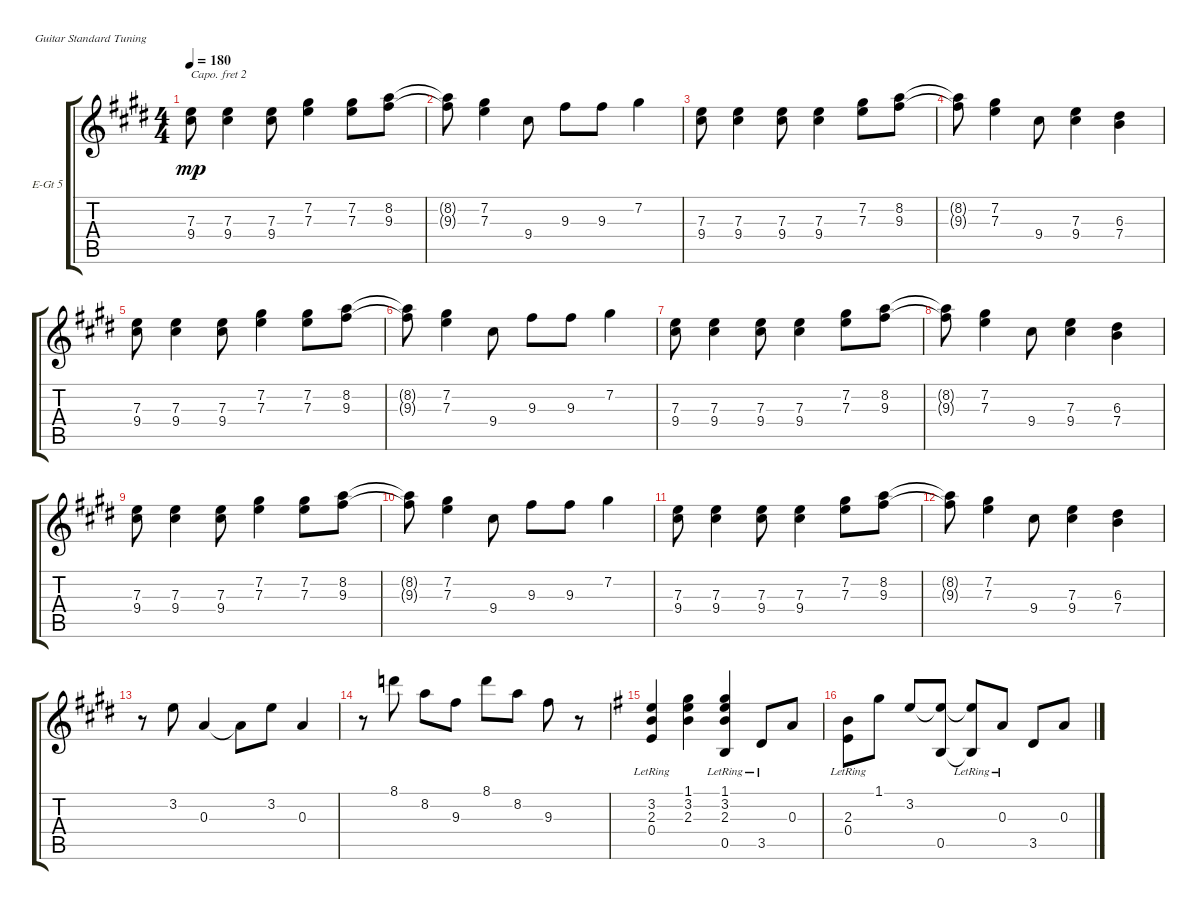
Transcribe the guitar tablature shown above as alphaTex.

\defaultSystemsLayout 4
\bracketExtendMode groupsimilarinstruments
\firstSystemTrackNameOrientation horizontal
\otherSystemsTrackNameOrientation horizontal
\track ("Electric Guitar 5" "E-Gt 5") {instrument electricguitarclean}
\staff {score tabs}
\capo 2
\tuning (E4 B3 G3 D3 A2 E2)
\ts (4 4)
\tempo 180
\clef g2
\ks c#minor
(9.4 7.3).8{dy mp} (7.3 9.4).4 (9.4 7.3).8 (7.3 7.2).4 (7.2 7.3).8 (9.3 8.2).8 |
(9.3{t} 8.2{t}).8 (7.2 7.3).4 9.4.8 9.3.8 9.3.8 7.2.4 |
(7.3 9.4).8 (9.4 7.3).4 (7.3 9.4).8 (9.4 7.3).4 (7.2 7.3).8 (9.3 8.2).8 |
(8.2{t} 9.3{t}).8 (7.3 7.2).4 9.4.8 (9.4 7.3).4 (6.3 7.4).4 |
(9.4 7.3).8 (7.3 9.4).4 (9.4 7.3).8 (7.3 7.2).4 (7.2 7.3).8 (9.3 8.2).8 |
(8.2{t} 9.3{t}).8 (7.3 7.2).4 9.4.8 9.3.8 9.3.8 7.2.4 |
(7.3 9.4).8 (9.4 7.3).4 (7.3 9.4).8 (9.4 7.3).4 (7.3 7.2).8 (8.2 9.3).8 |
(9.3{t} 8.2{t}).8 (7.2 7.3).4 9.4.8 (9.4 7.3).4 (6.3 7.4).4 |
(9.4 7.3).8 (7.3 9.4).4 (9.4 7.3).8 (7.3 7.2).4 (7.2 7.3).8 (9.3 8.2).8 |
(8.2{t} 9.3{t}).8 (7.3 7.2).4 9.4.8 9.3.8 9.3.8 7.2.4 |
(9.4 7.3).8 (7.3 9.4).4 (9.4 7.3).8 (7.3 9.4).4 (7.3 7.2).8 (8.2 9.3).8 |
(8.2{t} 9.3{t}).8 (7.3 7.2).4 9.4.8 (9.4 7.3).4 (7.4 6.3).4 |
r.8 3.2.8 0.3.4 0.3{t}.8 3.2.8 0.3.4 |
r.8 8.1.8 8.2.8 9.3.8 8.1.8 8.2.8 9.3.8 r.8 |
\ks g
(3.2 2.3 0.4{lr}).4 (2.3 3.2 1.1).4 (1.1 3.2 2.3 0.5{lr}).4 3.5{lr}.8 0.3.8 |
(0.4{lr} 2.3).8 1.1.8 3.2.8 (0.5 3.2{t}).8 (0.5{lr t} 3.2{t}).8 0.3{lr}.8 3.5.8 0.3.8
